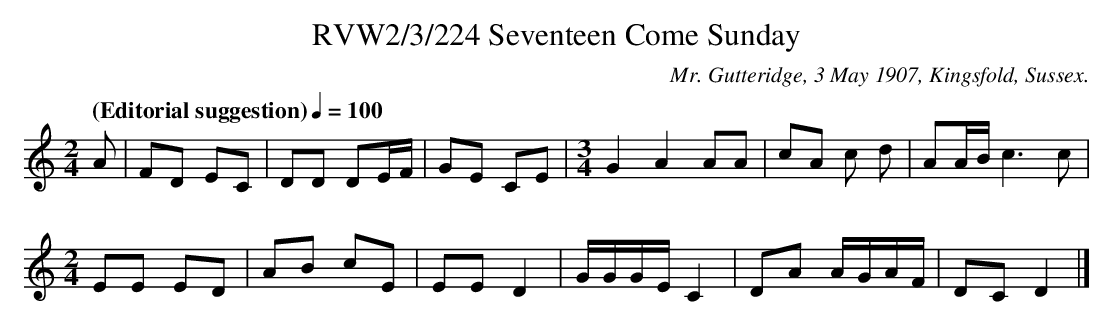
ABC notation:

X:1
T:RVW2/3/224 Seventeen Come Sunday
C:Mr. Gutteridge, 3 May 1907, Kingsfold, Sussex.
L:1/8
Q: "(Editorial suggestion)" 1/4=100
M:2/4
K:C
A | FD EC | DD DE/2F/2 | GE CE | [M:3/4] G2 A2 AA | cA c d | AA/2B/2c3 c|$
[M:2/4]EE ED | AB cE | EE D2 | G/2G/2G/2E/2 C2| DA A/2G/2A/2F/2 | DC D2 |]$
